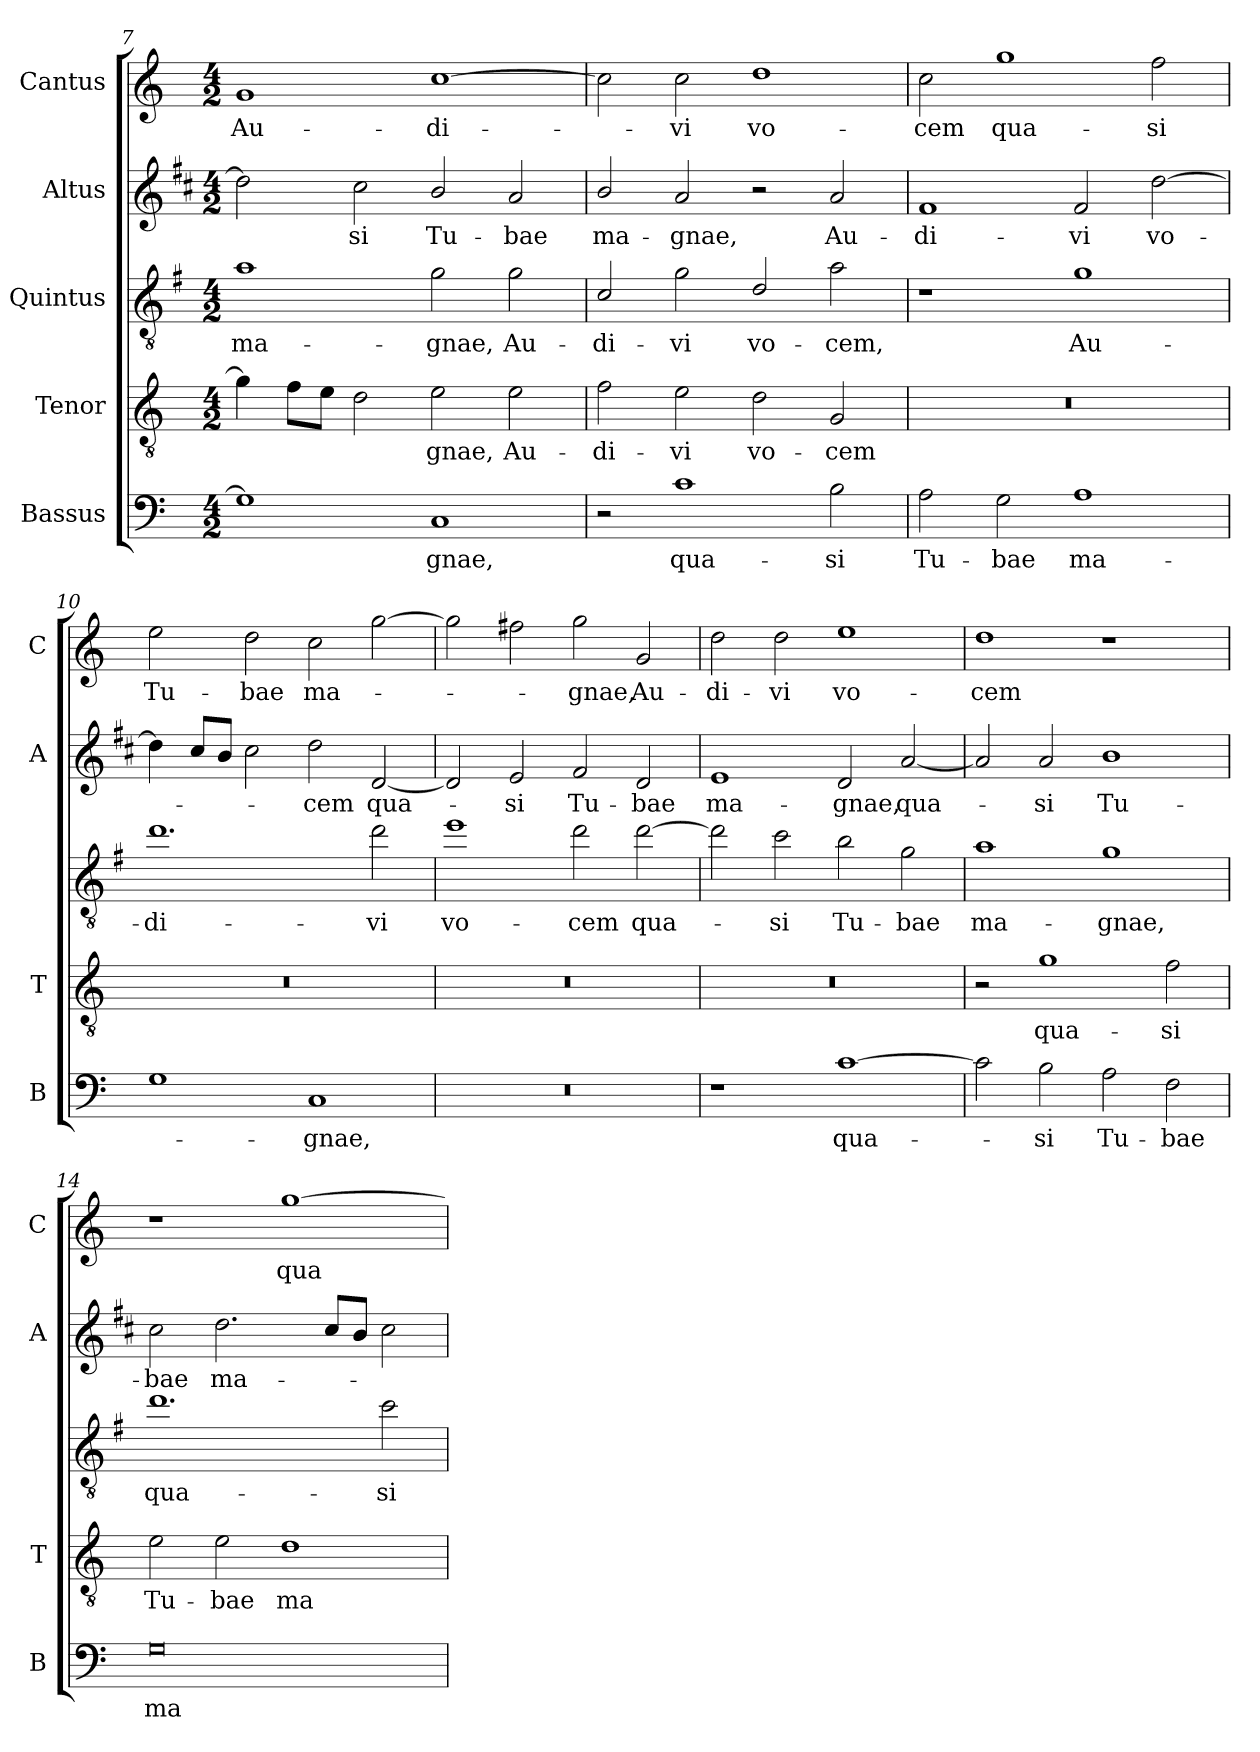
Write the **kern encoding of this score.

**kern	**text	**kern	**text	**kern	**text	**kern	**text	**kern	**text
*part5	*part5	*part4	*part4	*part3	*part3	*part2	*part2	*part1	*part1
*staff5	*staff5	*staff4	*staff4	*staff3	*staff3	*staff2	*staff2	*staff1	*staff1
*I"Bassus	*	*I"Tenor	*	*I"Quintus	*	*I"Altus	*	*I"Cantus	*
*I'B	*	*I'T	*	*	*	*I'A	*	*I'C	*
*clefF4	*	*clefGv2	*	*clefGv2	*	*clefG2	*	*clefG2	*
*	*	*	*	*ITrd4c7	*	*ITrd1c2	*	*	*
*k[]	*	*k[]	*	*k[]	*	*k[]	*	*k[]	*
*C:	*	*C:	*	*C:	*	*C:	*	*C:	*
*M4/2	*	*M4/2	*	*M4/2	*	*M4/2	*	*M4/2	*
=7	=7	=7	=7	=7	=7	=7	=7	=7	=7
!	!	!	!	!	!LO:LY:b	!	!	!	!LO:LY:b
1G]	.	4g\]	.	1d	ma-	2cc\]	.	1g	Au-
.	.	8f\L	.	.	.	.	.	.	.
.	.	8e\J	.	.	.	.	.	.	.
!	!	!	!	!	!	!	!LO:LY:b	!	!
.	.	2d\	.	.	.	2b\	-si	.	.
!	!LO:LY:b	!	!LO:LY:b	!	!LO:LY:b	!	!LO:LY:b	!	!LO:LY:b
1C	-gnae,	2e\	-gnae,	2c\	-gnae,	2a/	Tu-	[1cc	-di-
!	!	!	!LO:LY:b	!	!LO:LY:b	!	!LO:LY:b	!	!
.	.	2e\	Au-	2c\	Au-	2g/	-bae	.	.
=8	=8	=8	=8	=8	=8	=8	=8	=8	=8
!	!	!	!LO:LY:b	!	!LO:LY:b	!	!LO:LY:b	!	!
2r	.	2f\	-di-	2F/	-di-	2a/	ma-	2cc\]	.
!	!LO:LY:b	!	!LO:LY:b	!	!LO:LY:b	!	!LO:LY:b	!	!LO:LY:b
1c	qua-	2e\	-vi	2c\	-vi	2g/	-gnae,	2cc\	-vi
!	!	!	!LO:LY:b	!	!LO:LY:b	!	!	!	!LO:LY:b
.	.	2d\	vo-	2G/	vo-	2r	.	1dd	vo-
!	!LO:LY:b	!	!LO:LY:b	!	!LO:LY:b	!	!LO:LY:b	!	!
2B\	-si	2G/	-cem	2d\	-cem,	2g/	Au-	.	.
=9	=9	=9	=9	=9	=9	=9	=9	=9	=9
!	!LO:LY:b	!	!	!	!	!	!LO:LY:b	!	!LO:LY:b
2A\	Tu-	0r	.	1r	.	1e	-di-	2cc\	-cem
!	!LO:LY:b	!	!	!	!	!	!	!	!LO:LY:b
2G\	-bae	.	.	.	.	.	.	1gg	qua-
!	!LO:LY:b	!	!	!	!LO:LY:b	!	!LO:LY:b	!	!
1A	ma-	.	.	1c	Au-	2e/	-vi	.	.
!	!	!	!	!	!	!	!LO:LY:b	!	!LO:LY:b
.	.	.	.	.	.	[2cc\	vo-	2ff\	-si
=10	=10	=10	=10	=10	=10	=10	=10	=10	=10
!	!	!	!	!	!LO:LY:b	!	!	!	!LO:LY:b
1G	.	0r	.	1.g	-di-	4cc\]	.	2ee\	Tu-
.	.	.	.	.	.	8b/L	.	.	.
.	.	.	.	.	.	8a/J	.	.	.
!	!	!	!	!	!	!	!	!	!LO:LY:b
.	.	.	.	.	.	2b\	.	2dd\	-bae
!	!LO:LY:b	!	!	!	!	!	!LO:LY:b	!	!LO:LY:b
1C	-gnae,	.	.	.	.	2cc\	-cem	2cc\	ma-
!	!	!	!	!	!LO:LY:b	!	!LO:LY:b	!	!
.	.	.	.	2g\	-vi	[2c/	qua-	[2gg\	.
=11	=11	=11	=11	=11	=11	=11	=11	=11	=11
!	!	!	!	!	!LO:LY:b	!	!	!	!
0r	.	0r	.	1a	vo-	2c/]	.	2gg\]	.
!	!	!	!	!	!	!	!LO:LY:b	!	!
.	.	.	.	.	.	2d/	-si	2ff#X\	.
!	!	!	!	!	!LO:LY:b	!	!LO:LY:b	!	!LO:LY:b
.	.	.	.	2g\	-cem	2e/	Tu-	2gg\	-gnae,
!	!	!	!	!	!LO:LY:b	!	!LO:LY:b	!	!LO:LY:b
.	.	.	.	[2g\	qua-	2c/	-bae	2g/	Au-
!!LO:LB:g=z
=12	=12	=12	=12	=12	=12	=12	=12	=12	=12
!	!	!	!	!	!	!	!LO:LY:b	!	!LO:LY:b
1r	.	0r	.	2g\]	.	1d	ma-	2dd\	-di-
!	!	!	!	!	!LO:LY:b	!	!	!	!LO:LY:b
.	.	.	.	2f\	-si	.	.	2dd\	-vi
!	!LO:LY:b	!	!	!	!LO:LY:b	!	!LO:LY:b	!	!LO:LY:b
[1c	qua-	.	.	2e\	Tu-	2c/	-gnae,	1ee	vo-
!	!	!	!	!	!LO:LY:b	!	!LO:LY:b	!	!
.	.	.	.	2c\	-bae	[2g/	qua-	.	.
=13	=13	=13	=13	=13	=13	=13	=13	=13	=13
!	!	!	!	!	!LO:LY:b	!	!	!	!LO:LY:b
2c\]	.	2r	.	1d	ma-	2g/]	.	1dd	-cem
!	!LO:LY:b	!	!LO:LY:b	!	!	!	!LO:LY:b	!	!
2B\	-si	1g	qua-	.	.	2g/	-si	.	.
!	!LO:LY:b	!	!	!	!LO:LY:b	!	!LO:LY:b	!	!
2A\	Tu-	.	.	1c	-gnae,	1a	Tu-	1r	.
!	!LO:LY:b	!	!LO:LY:b	!	!	!	!	!	!
2F\	-bae	2f\	-si	.	.	.	.	.	.
=14	=14	=14	=14	=14	=14	=14	=14	=14	=14
!	!LO:LY:b	!	!LO:LY:b	!	!LO:LY:b	!	!LO:LY:b	!	!
0G	ma-	2e\	Tu-	1.g	qua-	2b\	-bae	1r	.
!	!	!	!LO:LY:b	!	!	!	!LO:LY:b	!	!
.	.	2e\	-bae	.	.	2.cc\	ma-	.	.
!	!	!	!LO:LY:b	!	!	!	!	!	!LO:LY:b
.	.	1d	ma-	.	.	.	.	[1gg	qua-
.	.	.	.	.	.	8b/L	.	.	.
.	.	.	.	.	.	8a/J	.	.	.
!	!	!	!	!	!LO:LY:b	!	!	!	!
.	.	.	.	2f\	-si	2b\	.	.	.
=	=	=	=	=	=	=	=	=	=
*-	*-	*-	*-	*-	*-	*-	*-	*-	*-
